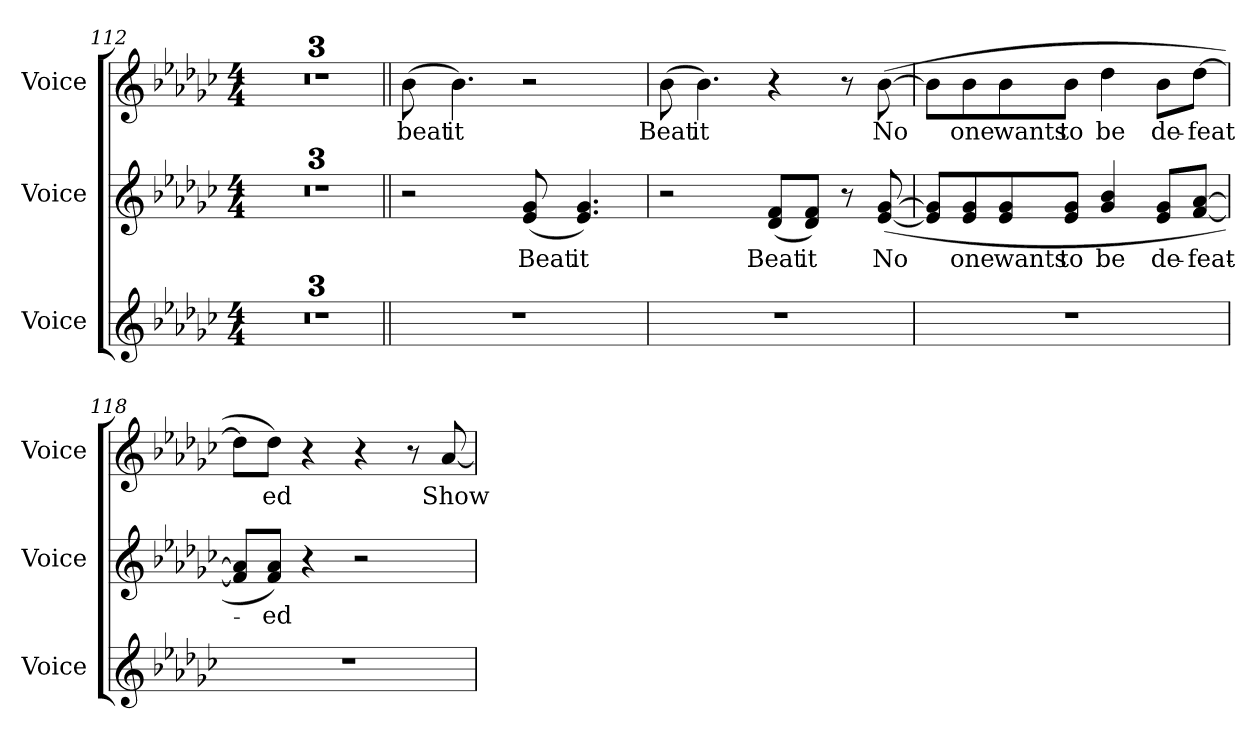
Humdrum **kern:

**kern	**kern	**text	**kern	**text
*part3	*part2	*part2	*part1	*part1
*staff3	*staff2	*staff2	*staff1	*staff1
*I"Voice	*I"Voice	*	*I"Voice	*
*I'Voice	*I'Voice	*	*I'Voice	*
*clefG2	*clefG2	*	*clefG2	*
*k[b-e-a-d-g-c-]	*k[b-e-a-d-g-c-]	*	*k[b-e-a-d-g-c-]	*
*e-:	*e-:	*	*e-:	*
*M4/4	*M4/4	*	*M4/4	*
=112	=112	=112	=112	=112
1r	1r	.	1r	.
=113	=113	=113	=113	=113
1r	1r	.	1r	.
=114	=114	=114	=114	=114
1r	1r	.	1r	.
=115||	=115||	=115||	=115||	=115||
!	!	!	!	!LO:LY:b:color=#000000
1r	2r	.	(8b-i\	beat
!	!	!	!	!LO:LY:b:color=#000000
.	.	.	4.b-i\)	it
!	!	!LO:LY:b:color=#000000	!	!
.	(8e-i/ 8g-i	Beat	2r	.
!	!	!LO:LY:b:color=#000000	!	!
.	4.e-i/ 4.g-i)	it	.	.
=116	=116	=116	=116	=116
!	!	!	!	!LO:LY:b:color=#000000
1r	2r	.	(8b-i\	Beat
!	!	!	!	!LO:LY:b:color=#000000
.	.	.	4.b-i\)	it
!	!	!LO:LY:b:color=#000000	!	!
.	(8d-i/ 8fiL	Beat	4r	.
!	!	!LO:LY:b:color=#000000	!	!
.	8d-i/ 8fiJ)	it	.	.
.	8r	.	8r	.
!	!	!LO:LY:b:color=#000000	!	!
!	!	!	!	!LO:LY:b:color=#000000
.	([8e-i/ [8g-i	No	([8b-i\	No
!!LO:LB:g=z
=117	=117	=117	=117	=117
1r	8e-i/] 8g-i]L	.	8b-i\L]	.
!	!	!LO:LY:b:color=#000000	!	!
!	!	!	!	!LO:LY:b:color=#000000
.	8e-i/ 8g-i	one	8b-i\	one
!	!	!LO:LY:b:color=#000000	!	!
!	!	!	!	!LO:LY:b:color=#000000
.	8e-i/ 8g-i	wants	8b-i\	wants
!	!	!LO:LY:b:color=#000000	!	!
!	!	!	!	!LO:LY:b:color=#000000
.	8e-i/ 8g-iJ	to	8b-i\J	to
!	!	!LO:LY:b:color=#000000	!	!
!	!	!	!	!LO:LY:b:color=#000000
.	4g-i/ 4b-i	be	4dd-i\	be
!	!	!LO:LY:b:color=#000000	!	!
!	!	!	!	!LO:LY:b:color=#000000
.	8e-i/ 8g-iL	de-	8b-i\L	de-
!	!	!LO:LY:b:color=#000000	!	!
!	!	!	!	!LO:LY:b:color=#000000
.	[8fi/ [8a-iJ	-feat-	[8dd-i\J	-feat
=118	=118	=118	=118	=118
1r	8fi/] 8a-i]L	.	8dd-i\L]	.
!	!	!LO:LY:b:color=#000000	!	!
!	!	!	!	!LO:LY:b:color=#000000
.	8fi/ 8a-iJ)	-ed	8dd-i\J)	ed
.	4r	.	4r	.
.	2r	.	4r	.
.	.	.	8r	.
!	!	!	!	!LO:LY:b:color=#000000
.	.	.	[8a-i/	Show
=	=	=	=	=
*-	*-	*-	*-	*-
